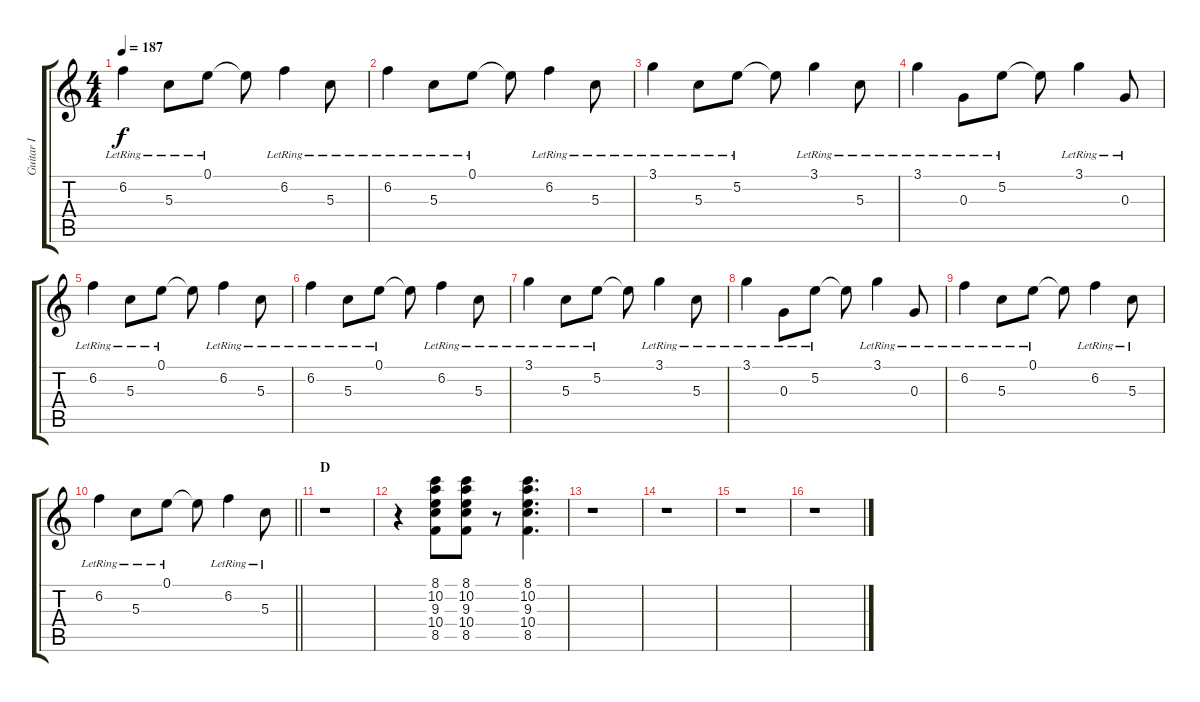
\track ("Guitar I" "Guitar I") {instrument electricguitarclean}
\staff {score tabs}
\tuning (E4 B3 G3 D3 A2 E2) {hide}
\ts (4 4)
\tempo 187
\clef g2
\ks c
6.2{lr}.4{dy f} 5.3{lr}.8 0.1{lr}.8 0.1{t}.8 6.2{lr}.4 5.3{lr}.8 |
6.2{lr}.4 5.3{lr}.8 0.1{lr}.8 0.1{t}.8 6.2{lr}.4 5.3{lr}.8 |
3.1{lr}.4 5.3{lr}.8 5.2{lr}.8 5.2{t}.8 3.1{lr}.4 5.3{lr}.8 |
3.1{lr}.4 0.3{lr}.8 5.2{lr}.8 5.2{t}.8 3.1{lr}.4 0.3{lr}.8 |
6.2{lr}.4 5.3{lr}.8 0.1{lr}.8 0.1{t}.8 6.2{lr}.4 5.3{lr}.8 |
6.2{lr}.4 5.3{lr}.8 0.1{lr}.8 0.1{t}.8 6.2{lr}.4 5.3{lr}.8 |
3.1{lr}.4 5.3{lr}.8 5.2{lr}.8 5.2{t}.8 3.1{lr}.4 5.3{lr}.8 |
3.1{lr}.4 0.3{lr}.8 5.2{lr}.8 5.2{t}.8 3.1{lr}.4 0.3{lr}.8 |
6.2{lr}.4 5.3{lr}.8 0.1{lr}.8 0.1{t}.8 6.2{lr}.4 5.3{lr}.8 |
\barLineRight lightlight
6.2{lr}.4 5.3{lr}.8 0.1{lr}.8 0.1{t}.8 6.2{lr}.4 5.3{lr}.8 |
\section ("" "D")
r.1 |
r.4 (8.1 10.2 9.3 10.4 8.5).8 (8.1 10.2 9.3 10.4 8.5).8 r.8 (8.1 10.2 9.3 10.4 8.5).4{d} |
r.1 |
r.1 |
r.1 |
r.1
